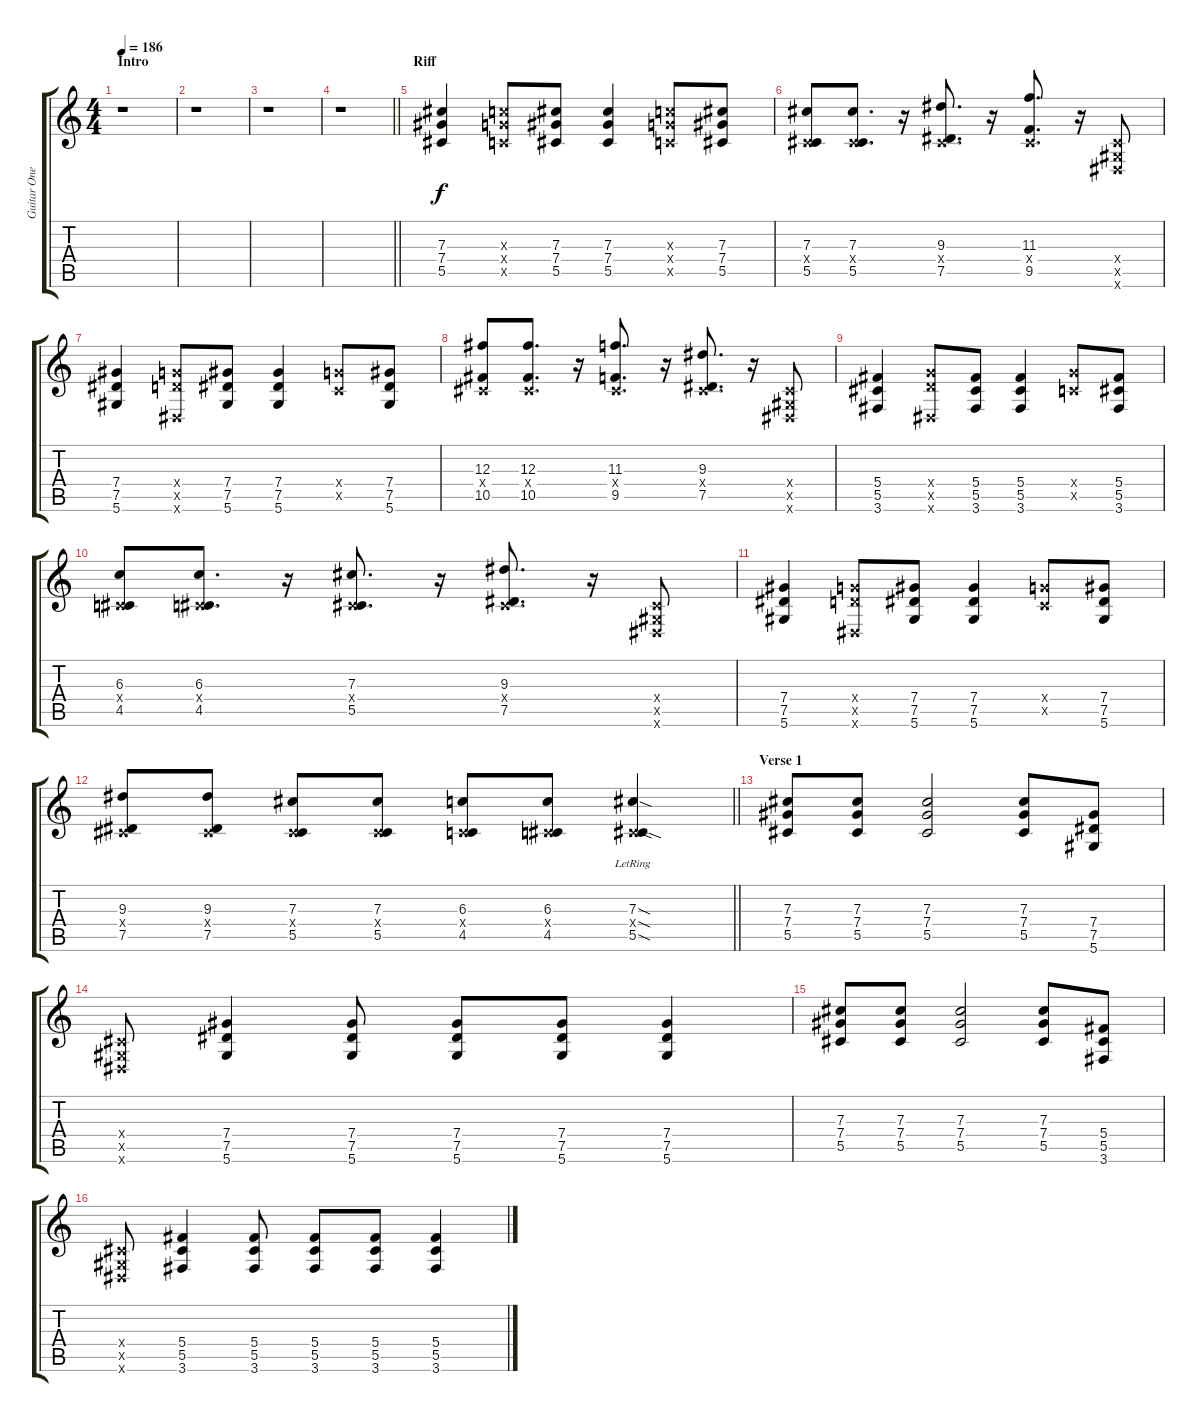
\track ("Guitar One" "Guitar One") {instrument distortionguitar}
\staff {score tabs}
\tuning (Eb4 Bb3 Gb3 Db3 Ab2 Eb2) {hide}
\ts (4 4)
\section ("" "Intro")
\tempo 186
\clef g2
\ks c
r.1{dy f instrument distortionguitar} |
r.1 |
r.1 |
\barLineRight lightlight
r.1 |
\section ("" "Riff")
(7.3 7.4 5.5).4 (6.3{x} 6.4{x} 4.5{x}).8 (7.3 7.4 5.5).8 (7.3 7.4 5.5).4 (6.3{x} 6.4{x} 4.5{x}).8 (7.3 7.4 5.5).8 |
(7.3 0.4{x} 5.5).8 (7.3 0.4{x} 5.5).8{d} r.16 (9.3 0.4{x} 7.5).8{d} r.16 (11.3 0.4{x} 9.5).8{d} r.16 (0.4{x} 0.5{x} 0.6{x}).8 |
(7.4 7.5 5.6).4 (6.4{x} 6.5{x} 0.6{x}).8 (7.4 7.5 5.6).8 (7.4 7.5 5.6).4 (6.4{x} 4.5{x}).8 (7.4 7.5 5.6).8 |
(12.3 0.4{x} 10.5).8 (12.3 0.4{x} 10.5).8{d} r.16 (11.3 0.4{x} 9.5).8{d} r.16 (9.3 0.4{x} 7.5).8{d} r.16 (0.4{x} 0.5{x} 0.6{x}).8 |
(5.4 5.5 3.6).4 (6.4{x} 6.5{x} 0.6{x}).8 (5.4 5.5 3.6).8 (5.4 5.5 3.6).4 (6.4{x} 4.5{x}).8 (5.4 5.5 3.6).8 |
(6.3 0.4{x} 4.5).8 (6.3 0.4{x} 4.5).8{d} r.16 (7.3 0.4{x} 5.5).8{d} r.16 (9.3 0.4{x} 7.5).8{d} r.16 (0.4{x} 0.5{x} 0.6{x}).8 |
(7.4 7.5 5.6).4 (6.4{x} 6.5{x} 0.6{x}).8 (7.4 7.5 5.6).8 (7.4 7.5 5.6).4 (6.4{x} 4.5{x}).8 (7.4 7.5 5.6).8 |
\barLineRight lightlight
(9.3 0.4{x} 7.5).8 (9.3 0.4{x} 7.5).8 (7.3 0.4{x} 5.5).8 (7.3 0.4{x} 5.5).8 (6.3 0.4{x} 4.5).8{volume 8} (6.3 0.4{x} 4.5).8 (7.3{sod lr} 0.4{sod x} 5.5{sod lr}).4 |
\section ("" "Verse 1")
(7.3 7.4 5.5).8{volume 8 balance 2 instrument overdrivenguitar} (7.3 7.4 5.5).8 (7.3 7.4 5.5).2 (7.3 7.4 5.5).8 (7.4 7.5 5.6).8 |
(0.4{x} 0.5{x} 0.6{x}).8 (7.4 7.5 5.6).4 (7.4 7.5 5.6).8 (7.4 7.5 5.6).8 (7.4 7.5 5.6).8 (7.4 7.5 5.6).4 |
(7.3 7.4 5.5).8{volume 8 balance 2 instrument overdrivenguitar} (7.3 7.4 5.5).8 (7.3 7.4 5.5).2 (7.3 7.4 5.5).8 (5.4 5.5 3.6).8 |
(0.4{x} 0.5{x} 0.6{x}).8 (5.4 5.5 3.6).4 (5.4 5.5 3.6).8 (5.4 5.5 3.6).8 (5.4 5.5 3.6).8 (5.4 5.5 3.6).4
